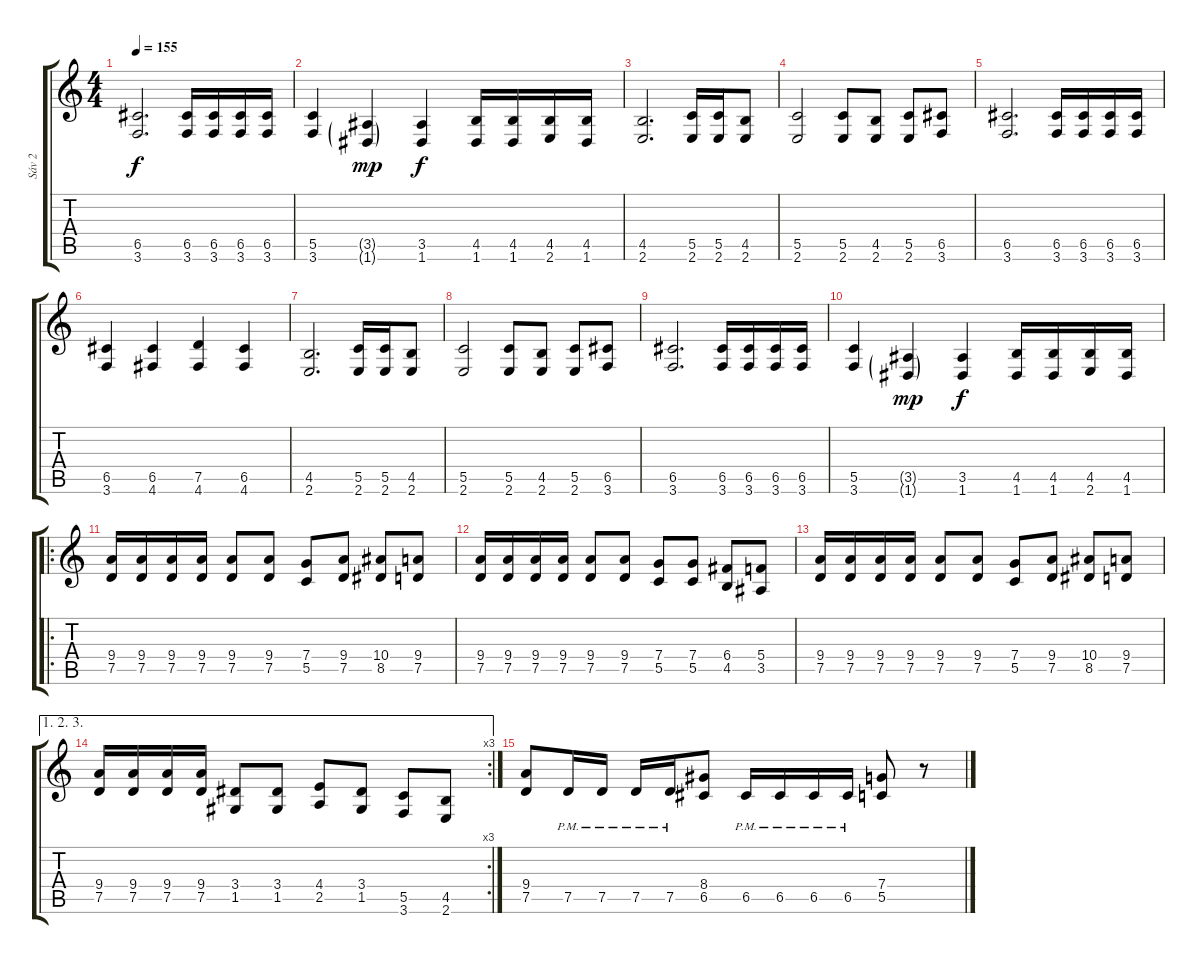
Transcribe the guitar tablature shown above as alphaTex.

\track ("Sáv 2" "Sáv 2") {instrument electricguitarclean}
\staff {score tabs}
\tuning (D4 A3 F3 C3 G2 D2) {hide}
\ts (4 4)
\tempo 155
\clef g2
\ks c
(6.5 3.6).2{d dy f} (6.5 3.6).16 (6.5 3.6).16 (6.5 3.6).16 (6.5 3.6).16 |
(5.5 3.6).4 (3.5{g} 1.6{g}).4{dy mp} (3.5 1.6).4{dy f} (4.5 1.6).16 (4.5 1.6).16 (4.5 2.6).16 (4.5 1.6).16 |
(4.5 2.6).2{d balance 8} (5.5 2.6).16 (5.5 2.6).16 (4.5 2.6).8 |
(5.5 2.6).2 (5.5 2.6).8 (4.5 2.6).8 (5.5 2.6).8 (6.5 3.6).8 |
(6.5 3.6).2{d} (6.5 3.6).16 (6.5 3.6).16 (6.5 3.6).16 (6.5 3.6).16 |
(6.5 3.6).4 (6.5 4.6).4 (7.5 4.6).4 (6.5 4.6).4 |
(4.5 2.6).2{d} (5.5 2.6).16 (5.5 2.6).16 (4.5 2.6).8 |
(5.5 2.6).2 (5.5 2.6).8 (4.5 2.6).8 (5.5 2.6).8 (6.5 3.6).8 |
(6.5 3.6).2{d} (6.5 3.6).16 (6.5 3.6).16 (6.5 3.6).16 (6.5 3.6).16 |
(5.5 3.6).4 (3.5{g} 1.6{g}).4{dy mp} (3.5 1.6).4{dy f} (4.5 1.6).16 (4.5 1.6).16 (4.5 2.6).16 (4.5 1.6).16 |
\ro
(9.4 7.5).16{balance 0} (9.4 7.5).16 (9.4 7.5).16 (9.4 7.5).16 (9.4 7.5).8 (9.4 7.5).8 (7.4 5.5).8 (9.4 7.5).8 (10.4 8.5).8 (9.4 7.5).8 |
(9.4 7.5).16 (9.4 7.5).16 (9.4 7.5).16 (9.4 7.5).16 (9.4 7.5).8 (9.4 7.5).8 (7.4 5.5).8 (7.4 5.5).8 (6.4 4.5).8 (5.4 3.5).8 |
(9.4 7.5).16 (9.4 7.5).16 (9.4 7.5).16 (9.4 7.5).16 (9.4 7.5).8 (9.4 7.5).8 (7.4 5.5).8 (9.4 7.5).8 (10.4 8.5).8 (9.4 7.5).8 |
\ae (1 2 3)
\rc 3
(9.4 7.5).16 (9.4 7.5).16 (9.4 7.5).16 (9.4 7.5).16 (3.4 1.5).8 (3.4 1.5).8 (4.4 2.5).8 (3.4 1.5).8 (5.5 3.6).8 (4.5 2.6).8 |
(9.4 7.5).8 7.5{pm}.16 7.5{pm}.16 7.5{pm}.16 7.5{pm}.16 (8.4 6.5).8 6.5{pm}.16 6.5{pm}.16 6.5{pm}.16 6.5{pm}.16 (7.4 5.5).8 r.8
